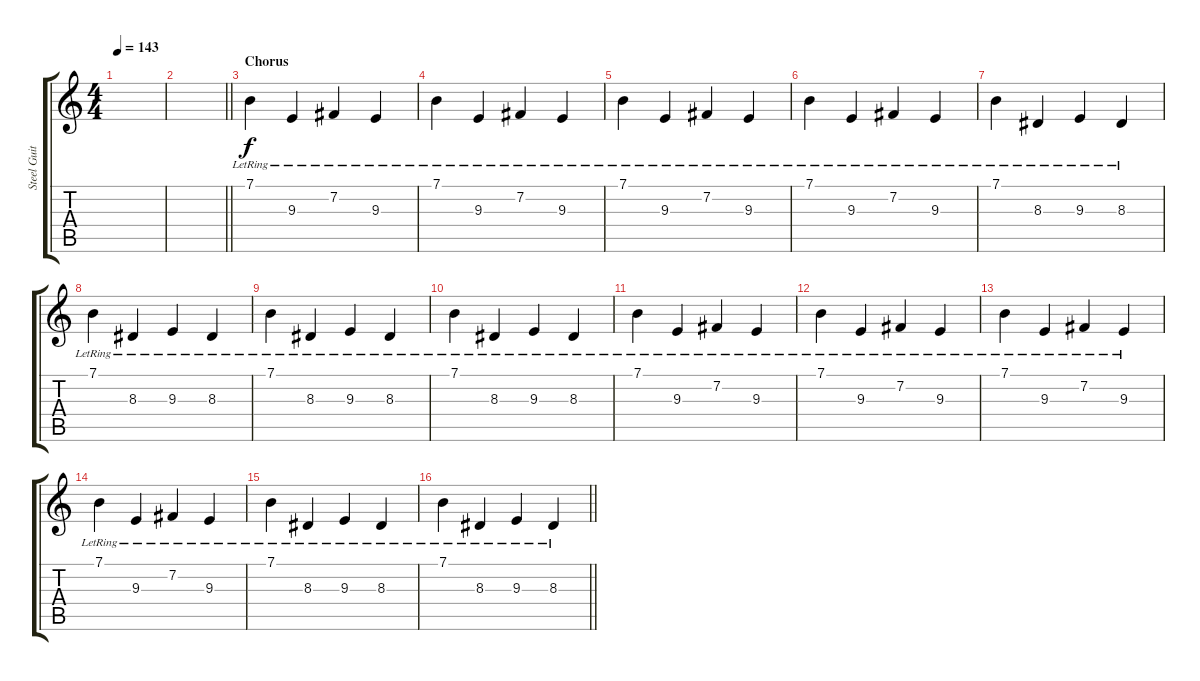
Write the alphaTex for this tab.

\track ("Steel Guitar" "Steel Guit") {instrument electricgrandpiano}
\staff {score tabs}
\tuning (E4 B3 G3 D3 A2 E2) {hide}
\ts (4 4)
\tempo 143
\clef g2
\ks c
|
\barLineRight lightlight
|
\section ("" "Chorus")
7.1{lr}.4 9.3{lr}.4 7.2{lr}.4 9.3{lr}.4 |
7.1{lr}.4 9.3{lr}.4 7.2{lr}.4 9.3{lr}.4 |
7.1{lr}.4 9.3{lr}.4 7.2{lr}.4 9.3{lr}.4 |
7.1{lr}.4 9.3{lr}.4 7.2{lr}.4 9.3{lr}.4 |
7.1{lr}.4 8.3{lr}.4 9.3{lr}.4 8.3{lr}.4 |
7.1{lr}.4 8.3{lr}.4 9.3{lr}.4 8.3{lr}.4 |
7.1{lr}.4 8.3{lr}.4 9.3{lr}.4 8.3{lr}.4 |
7.1{lr}.4 8.3{lr}.4 9.3{lr}.4 8.3{lr}.4 |
7.1{lr}.4 9.3{lr}.4 7.2{lr}.4 9.3{lr}.4 |
7.1{lr}.4 9.3{lr}.4 7.2{lr}.4 9.3{lr}.4 |
7.1{lr}.4 9.3{lr}.4 7.2{lr}.4 9.3{lr}.4 |
7.1{lr}.4 9.3{lr}.4 7.2{lr}.4 9.3{lr}.4 |
7.1{lr}.4 8.3{lr}.4 9.3{lr}.4 8.3{lr}.4 |
\barLineRight lightlight
7.1{lr}.4 8.3{lr}.4 9.3{lr}.4 8.3{lr}.4
